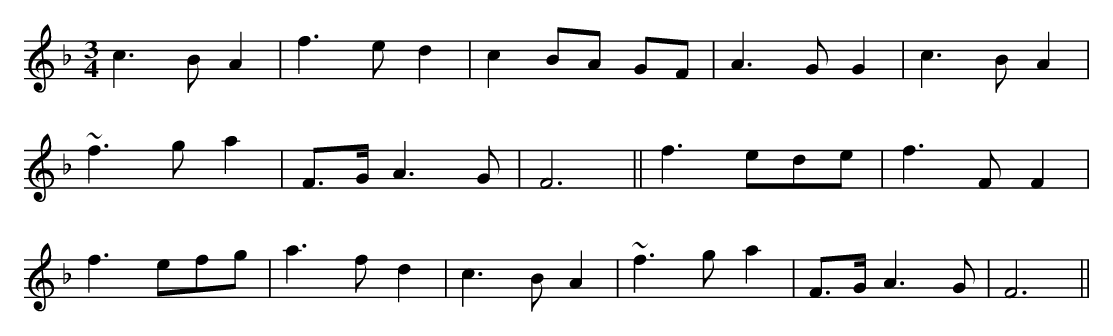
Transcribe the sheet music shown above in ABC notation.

X:1
M:3/4
K:F
c3B A2|f3e d2|c2 BA GF|A3G G2|c3B A2|
~f3g a2|F>G A3G|F6||f3 ede|f3 F F2|
f3 efg|a3f d2|c3B A2|~f3g a2|F>G A3G|F6||
